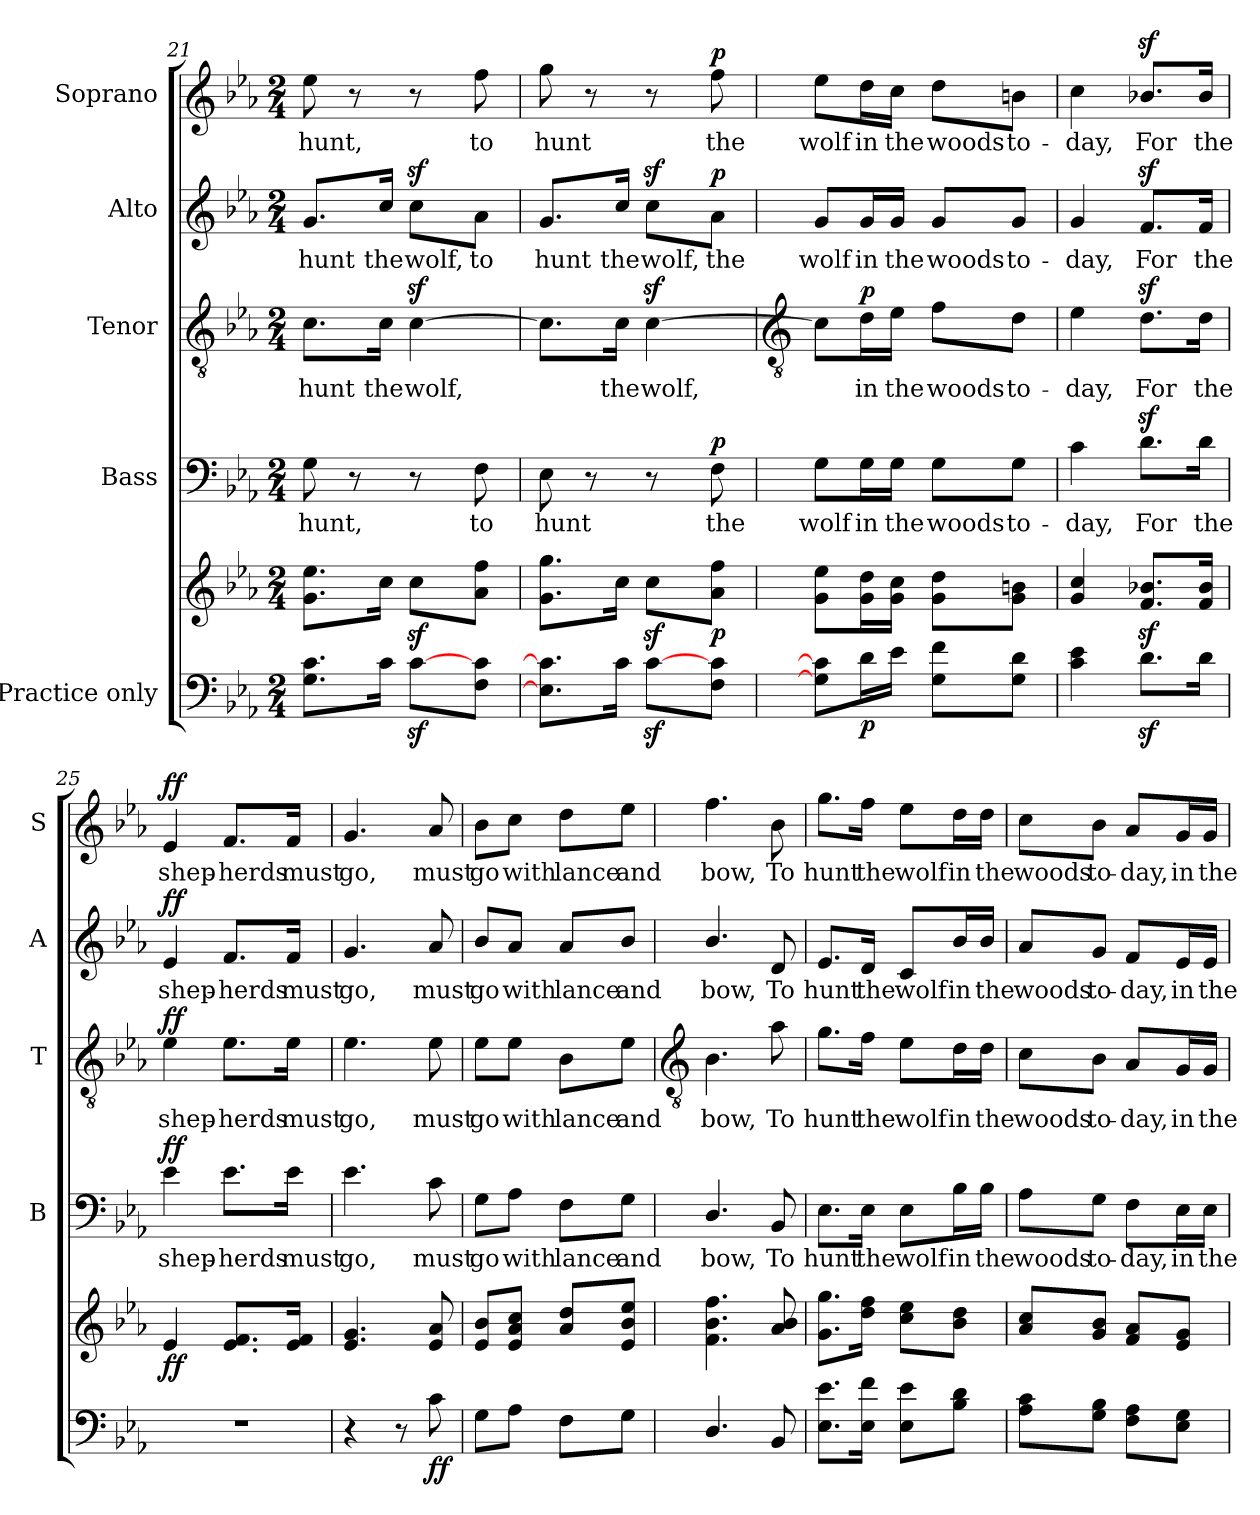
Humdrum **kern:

**kern	**kern	**dynam	**kern	**text	**dynam	**kern	**text	**dynam	**kern	**text	**dynam	**kern	**text	**dynam
*part5	*part5	*part5	*part4	*part4	*part4	*part3	*part3	*part3	*part2	*part2	*part2	*part1	*part1	*part1
*staff6	*staff5	*staff5/6	*staff4	*staff4	*staff4	*staff3	*staff3	*staff3	*staff2	*staff2	*staff2	*staff1	*staff1	*staff1
*I"Practice only	*	*	*I"Bass	*	*	*I"Tenor	*	*	*I"Alto	*	*	*I"Soprano	*	*
*	*	*	*I'B	*	*	*I'T	*	*	*I'A	*	*	*I'S	*	*
*clefF4	*clefG2	*	*clefF4	*	*	*clefGv2	*	*	*clefG2	*	*	*clefG2	*	*
*k[b-e-a-]	*k[b-e-a-]	*	*k[b-e-a-]	*	*	*k[b-e-a-]	*	*	*k[b-e-a-]	*	*	*k[b-e-a-]	*	*
*E-:	*E-:	*	*E-:	*	*	*E-:	*	*	*E-:	*	*	*E-:	*	*
*M2/4	*M2/4	*	*M2/4	*	*	*M2/4	*	*	*M2/4	*	*	*M2/4	*	*
=21	=21	=21	=21	=21	=21	=21	=21	=21	=21	=21	=21	=21	=21	=21
!	!	!	!	!LO:LY:b	!	!	!LO:LY:b	!	!	!LO:LY:b	!	!	!LO:LY:b	!
8.G 8.cL	8.g 8.ee-L	.	8G	hunt,	.	8.c\L	hunt	.	8.g/L	hunt	.	8ee-	hunt,	.
.	.	.	8r	.	.	.	.	.	.	.	.	8r	.	.
!	!	!	!	!	!	!	!LO:LY:b	!	!	!LO:LY:b	!	!	!	!
16cJ	16ccJ	.	.	.	.	16c\Jk	the	.	16cc/Jk	the	.	.	.	.
!	!	!	!	!	!	!	!LO:LY:b	!	!	!LO:LY:b	!	!	!	!
[8cz<L	8ccz<L	.	8r	.	.	[4cz<	wolf,	.	8ccz<\L	wolf,	.	8r	.	.
!	!	!	!	!LO:LY:b	!	!	!	!	!	!LO:LY:b	!	!	!LO:LY:b	!
8F 8cJ	8a- 8ffJ	.	8F	to	.	.	.	.	8a-\J	to	.	8ff	to	.
=22	=22	=22	=22	=22	=22	=22	=22	=22	=22	=22	=22	=22	=22	=22
!	!	!	!	!LO:LY:b	!	!	!	!	!	!LO:LY:b	!	!	!LO:LY:b	!
8.E-] 8.c]L	8.g 8.ggL	.	8E-	hunt	.	8.c\L]	.	.	8.g/L	hunt	.	8gg	hunt	.
.	.	.	8r	.	.	.	.	.	.	.	.	8r	.	.
!	!	!	!	!	!	!	!LO:LY:b	!	!	!LO:LY:b	!	!	!	!
16cJ	16ccJ	.	.	.	.	16c\Jk	the	.	16cc/Jk	the	.	.	.	.
!	!	!	!	!	!	!	!LO:LY:b	!	!	!LO:LY:b	!	!	!	!
[8cz<L	8ccz<L	.	8r	.	.	[4cz<	wolf,	.	8ccz<\L	wolf,	.	8r	.	.
!	!	!LO:DY:b	!	!LO:LY:b	!LO:DY:b	!	!	!	!	!LO:LY:b	!LO:DY:b	!	!LO:LY:b	!LO:DY:b
8F 8cJ	8a- 8ffJ	p	8F	the	p	.	.	.	8a-\J	the	p	8ff	the	p
!!LO:LB:g=z
=23	=23	=23	=23	=23	=23	=23	=23	=23	=23	=23	=23	=23	=23	=23
*	*	*	*	*	*	*clefGv2	*	*	*	*	*	*	*	*
!	!	!	!	!LO:LY:b	!	!	!	!	!	!LO:LY:b	!	!	!LO:LY:b	!
8G] 8c]L	8g 8ee-L	.	8G\L	wolf	.	8c\L]	.	.	8g/L	wolf	.	8ee-\L	wolf	.
!	!	!LO:DY:b=2	!	!LO:LY:b	!	!	!LO:LY:b	!LO:DY:b	!	!LO:LY:b	!	!	!LO:LY:b	!
16dL	16g 16ddL	p	16G\L	in	.	16d\L	in	p	16g/L	in	.	16dd\L	in	.
!	!	!	!	!LO:LY:b	!	!	!LO:LY:b	!	!	!LO:LY:b	!	!	!LO:LY:b	!
16e-JJ	16g 16ccJJ	.	16G\JJ	the	.	16e-\JJ	the	.	16g/JJ	the	.	16cc\JJ	the	.
!	!	!	!	!LO:LY:b	!	!	!LO:LY:b	!	!	!LO:LY:b	!	!	!LO:LY:b	!
8G 8fL	8g 8ddL	.	8G\L	woods	.	8f\L	woods	.	8g/L	woods	.	8dd\L	woods	.
!	!	!	!	!LO:LY:b	!	!	!LO:LY:b	!	!	!LO:LY:b	!	!	!LO:LY:b	!
8G 8dJ	8g 8bnJ	.	8G\J	to-	.	8d\J	to-	.	8g/J	to-	.	8bn\J	to-	.
=24	=24	=24	=24	=24	=24	=24	=24	=24	=24	=24	=24	=24	=24	=24
!	!	!	!	!LO:LY:b	!	!	!LO:LY:b	!	!	!LO:LY:b	!	!	!LO:LY:b	!
4c 4e-	4g 4cc	.	4c	-day,	.	4e-	-day,	.	4g	-day,	.	4cc	-day,	.
!	!	!	!	!LO:LY:b	!	!	!LO:LY:b	!	!	!LO:LY:b	!	!	!LO:LY:b	!
8.dz<L	8.fz< 8.b-Xz<L	.	8.dz<\L	For	.	8.dz<\L	For	.	8.fz</L	For	.	8.b-Xz</L	For	.
!	!	!	!	!LO:LY:b	!	!	!LO:LY:b	!	!	!LO:LY:b	!	!	!LO:LY:b	!
16dJ	16f 16b-J	.	16d\Jk	the	.	16d\Jk	the	.	16f/Jk	the	.	16b-/Jk	the	.
=25	=25	=25	=25	=25	=25	=25	=25	=25	=25	=25	=25	=25	=25	=25
!LO:N:vis=1	!	!LO:DY:b	!	!LO:LY:b	!LO:DY:b	!	!LO:LY:b	!LO:DY:b	!	!LO:LY:b	!LO:DY:b	!	!LO:LY:b	!LO:DY:b
2r	4e-	ff	4e-	shep-	ff	4e-	shep-	ff	4e-	shep-	ff	4e-	shep-	ff
!	!	!	!	!LO:LY:b	!	!	!LO:LY:b	!	!	!LO:LY:b	!	!	!LO:LY:b	!
.	8.e- 8.fL	.	8.e-\L	-herds	.	8.e-\L	-herds	.	8.f/L	-herds	.	8.f/L	-herds	.
!	!	!	!	!LO:LY:b	!	!	!LO:LY:b	!	!	!LO:LY:b	!	!	!LO:LY:b	!
.	16e- 16fJ	.	16e-\Jk	must	.	16e-\Jk	must	.	16f/Jk	must	.	16f/Jk	must	.
=26	=26	=26	=26	=26	=26	=26	=26	=26	=26	=26	=26	=26	=26	=26
!	!	!	!	!LO:LY:b	!	!	!LO:LY:b	!	!	!LO:LY:b	!	!	!LO:LY:b	!
4r	4.e- 4.g	.	4.e-	go,	.	4.e-	go,	.	4.g	go,	.	4.g	go,	.
8r	.	.	.	.	.	.	.	.	.	.	.	.	.	.
!	!	!LO:DY:b=2	!	!LO:LY:b	!	!	!LO:LY:b	!	!	!LO:LY:b	!	!	!LO:LY:b	!
8c	8e- 8a-	ff	8c	must	.	8e-	must	.	8a-	must	.	8a-	must	.
=27	=27	=27	=27	=27	=27	=27	=27	=27	=27	=27	=27	=27	=27	=27
!	!	!	!	!LO:LY:b	!	!	!LO:LY:b	!	!	!LO:LY:b	!	!	!LO:LY:b	!
8GL	8e- 8b-L	.	8G\L	go	.	8e-\L	go	.	8b-/L	go	.	8b-\L	go	.
!	!	!	!	!LO:LY:b	!	!	!LO:LY:b	!	!	!LO:LY:b	!	!	!LO:LY:b	!
8A-J	8e- 8a- 8ccJ	.	8A-\J	with	.	8e-\J	with	.	8a-/J	with	.	8cc\J	with	.
!	!	!	!	!LO:LY:b	!	!	!LO:LY:b	!	!	!LO:LY:b	!	!	!LO:LY:b	!
8FL	8a- 8ddL	.	8F\L	lance	.	8B-\L	lance	.	8a-/L	lance	.	8dd\L	lance	.
!	!	!	!	!LO:LY:b	!	!	!LO:LY:b	!	!	!LO:LY:b	!	!	!LO:LY:b	!
8GJ	8e- 8b- 8ee-J	.	8G\J	and	.	8e-\J	and	.	8b-/J	and	.	8ee-\J	and	.
!!LO:LB:g=z
=28	=28	=28	=28	=28	=28	=28	=28	=28	=28	=28	=28	=28	=28	=28
*	*	*	*	*	*	*clefGv2	*	*	*	*	*	*	*	*
!	!	!	!	!LO:LY:b	!	!	!LO:LY:b	!	!	!LO:LY:b	!	!	!LO:LY:b	!
4.D/	4.f 4.b- 4.ff	.	4.D/	bow,	.	4.B-	bow,	.	4.b-/	bow,	.	4.ff	bow,	.
!	!	!	!	!LO:LY:b	!	!	!LO:LY:b	!	!	!LO:LY:b	!	!	!LO:LY:b	!
8BB-	8a- 8b-	.	8BB-	To	.	8a-	To	.	8d	To	.	8b-	To	.
=29	=29	=29	=29	=29	=29	=29	=29	=29	=29	=29	=29	=29	=29	=29
!	!	!	!	!LO:LY:b	!	!	!LO:LY:b	!	!	!LO:LY:b	!	!	!LO:LY:b	!
8.E- 8.e-L	8.g 8.ggL	.	8.E-\L	hunt	.	8.g\L	hunt	.	8.e-/L	hunt	.	8.gg\L	hunt	.
!	!	!	!	!LO:LY:b	!	!	!LO:LY:b	!	!	!LO:LY:b	!	!	!LO:LY:b	!
16E- 16fJ	16dd 16ffJ	.	16E-\Jk	the	.	16f\Jk	the	.	16d/Jk	the	.	16ff\Jk	the	.
!	!	!	!	!LO:LY:b	!	!	!LO:LY:b	!	!	!LO:LY:b	!	!	!LO:LY:b	!
8E- 8e-L	8cc 8ee-L	.	8E-\L	wolf	.	8e-\L	wolf	.	8c/L	wolf	.	8ee-\L	wolf	.
!	!	!	!	!LO:LY:b	!	!	!LO:LY:b	!	!	!LO:LY:b	!	!	!LO:LY:b	!
8B- 8dJ	8b- 8ddJ	.	16B-\L	in	.	16d\L	in	.	16b-/L	in	.	16dd\L	in	.
!	!	!	!	!LO:LY:b	!	!	!LO:LY:b	!	!	!LO:LY:b	!	!	!LO:LY:b	!
.	.	.	16B-\JJ	the	.	16d\JJ	the	.	16b-/JJ	the	.	16dd\JJ	the	.
=30	=30	=30	=30	=30	=30	=30	=30	=30	=30	=30	=30	=30	=30	=30
!	!	!	!	!LO:LY:b	!	!	!LO:LY:b	!	!	!LO:LY:b	!	!	!LO:LY:b	!
8A- 8cL	8a- 8ccL	.	8A-\L	woods	.	8c\L	woods	.	8a-/L	woods	.	8cc\L	woods	.
!	!	!	!	!LO:LY:b	!	!	!LO:LY:b	!	!	!LO:LY:b	!	!	!LO:LY:b	!
8G 8B-J	8g/ 8b-/J	.	8G\J	to-	.	8B-\J	to-	.	8g/J	to-	.	8b-\J	to-	.
!	!	!	!	!LO:LY:b	!	!	!LO:LY:b	!	!	!LO:LY:b	!	!	!LO:LY:b	!
8F 8A-L	8f 8a-L	.	8F\L	-day,	.	8A-/L	-day,	.	8f/L	-day,	.	8a-/L	-day,	.
!	!	!	!	!LO:LY:b	!	!	!LO:LY:b	!	!	!LO:LY:b	!	!	!LO:LY:b	!
8E- 8GJ	8e- 8gJ	.	16E-\L	in	.	16G/L	in	.	16e-/L	in	.	16g/L	in	.
!	!	!	!	!LO:LY:b	!	!	!LO:LY:b	!	!	!LO:LY:b	!	!	!LO:LY:b	!
.	.	.	16E-\JJ	the	.	16G/JJ	the	.	16e-/JJ	the	.	16g/JJ	the	.
=	=	=	=	=	=	=	=	=	=	=	=	=	=	=
*-	*-	*-	*-	*-	*-	*-	*-	*-	*-	*-	*-	*-	*-	*-
